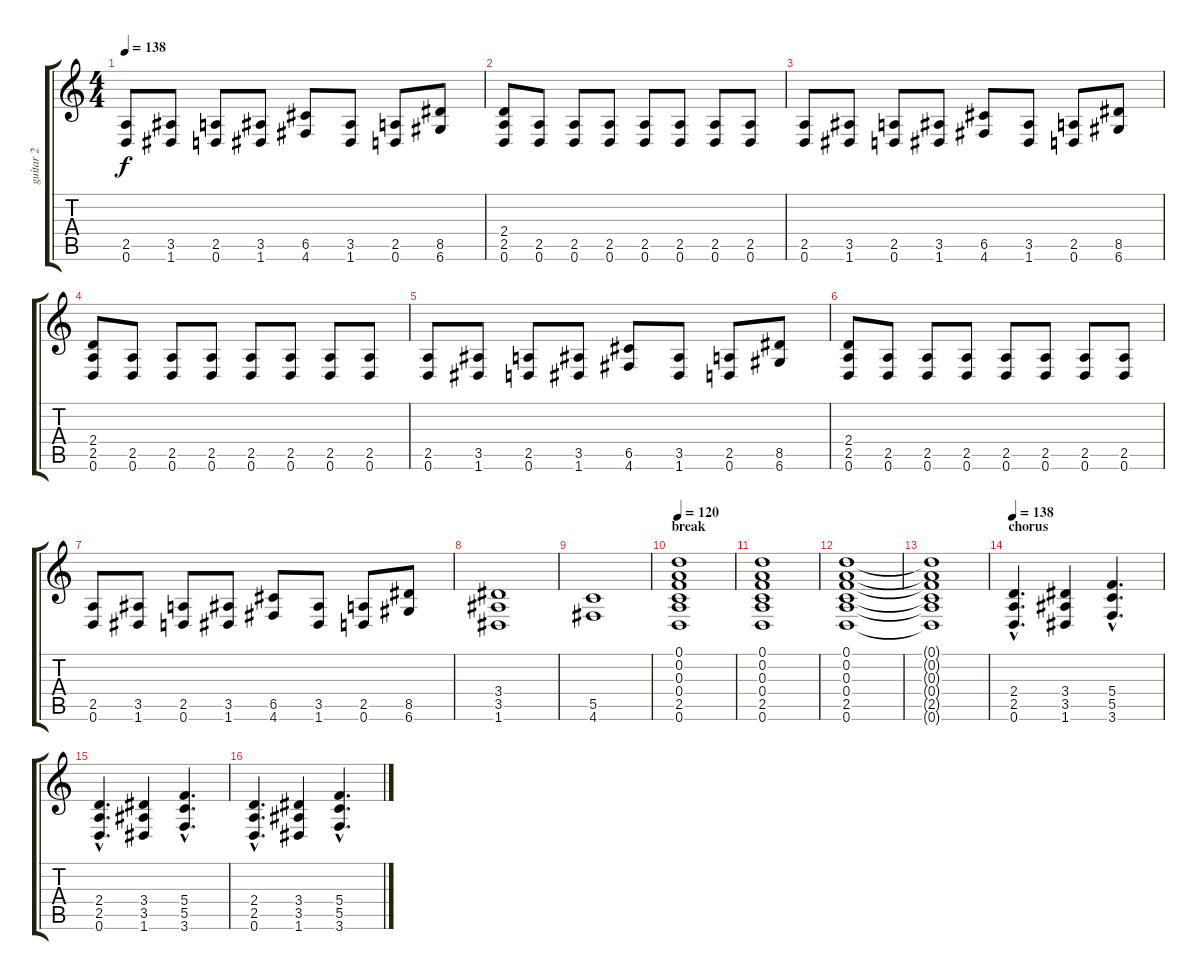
\track ("guitar 2" "guitar 2") {instrument distortionguitar}
\staff {score tabs}
\tuning (D4 A3 F3 C3 G2 D2) {hide}
\ts (4 4)
\tempo 138
\clef g2
\ks c
(2.5 0.6).8{dy f} (3.5 1.6).8 (2.5 0.6).8 (3.5 1.6).8 (6.5 4.6).8 (3.5 1.6).8 (2.5 0.6).8 (8.5 6.6).8 |
(2.4 2.5 0.6).8 (2.5 0.6).8 (2.5 0.6).8 (2.5 0.6).8 (2.5 0.6).8 (2.5 0.6).8 (2.5 0.6).8 (2.5 0.6).8 |
(2.5 0.6).8 (3.5 1.6).8 (2.5 0.6).8 (3.5 1.6).8 (6.5 4.6).8 (3.5 1.6).8 (2.5 0.6).8 (8.5 6.6).8 |
(2.4 2.5 0.6).8 (2.5 0.6).8 (2.5 0.6).8 (2.5 0.6).8 (2.5 0.6).8 (2.5 0.6).8 (2.5 0.6).8 (2.5 0.6).8 |
(2.5 0.6).8 (3.5 1.6).8 (2.5 0.6).8 (3.5 1.6).8 (6.5 4.6).8 (3.5 1.6).8 (2.5 0.6).8 (8.5 6.6).8 |
(2.4 2.5 0.6).8 (2.5 0.6).8 (2.5 0.6).8 (2.5 0.6).8 (2.5 0.6).8 (2.5 0.6).8 (2.5 0.6).8 (2.5 0.6).8 |
(2.5 0.6).8 (3.5 1.6).8 (2.5 0.6).8 (3.5 1.6).8 (6.5 4.6).8 (3.5 1.6).8 (2.5 0.6).8 (8.5 6.6).8 |
(3.4 3.5 1.6).1 |
(5.5 4.6).1 |
\section ("" "break")
\tempo 120
(0.1 0.2 0.3 0.4 2.5 0.6).1 |
(0.1 0.2 0.3 0.4 2.5 0.6).1 |
(0.1 0.2 0.3 0.4 2.5 0.6).1 |
(0.1{t} 0.2{t} 0.3{t} 0.4{t} 2.5{t} 0.6{t}).1 |
\section ("" "chorus")
\tempo 138
(2.4{hac} 2.5{hac} 0.6{hac}).4{d} (3.4 3.5 1.6).4 (5.4{hac} 5.5{hac} 3.6{hac}).4{d} |
(2.4{hac} 2.5{hac} 0.6{hac}).4{d} (3.4 3.5 1.6).4 (5.4{hac} 5.5{hac} 3.6{hac}).4{d} |
(2.4{hac} 2.5{hac} 0.6{hac}).4{d} (3.4 3.5 1.6).4 (5.4{hac} 5.5{hac} 3.6{hac}).4{d}
